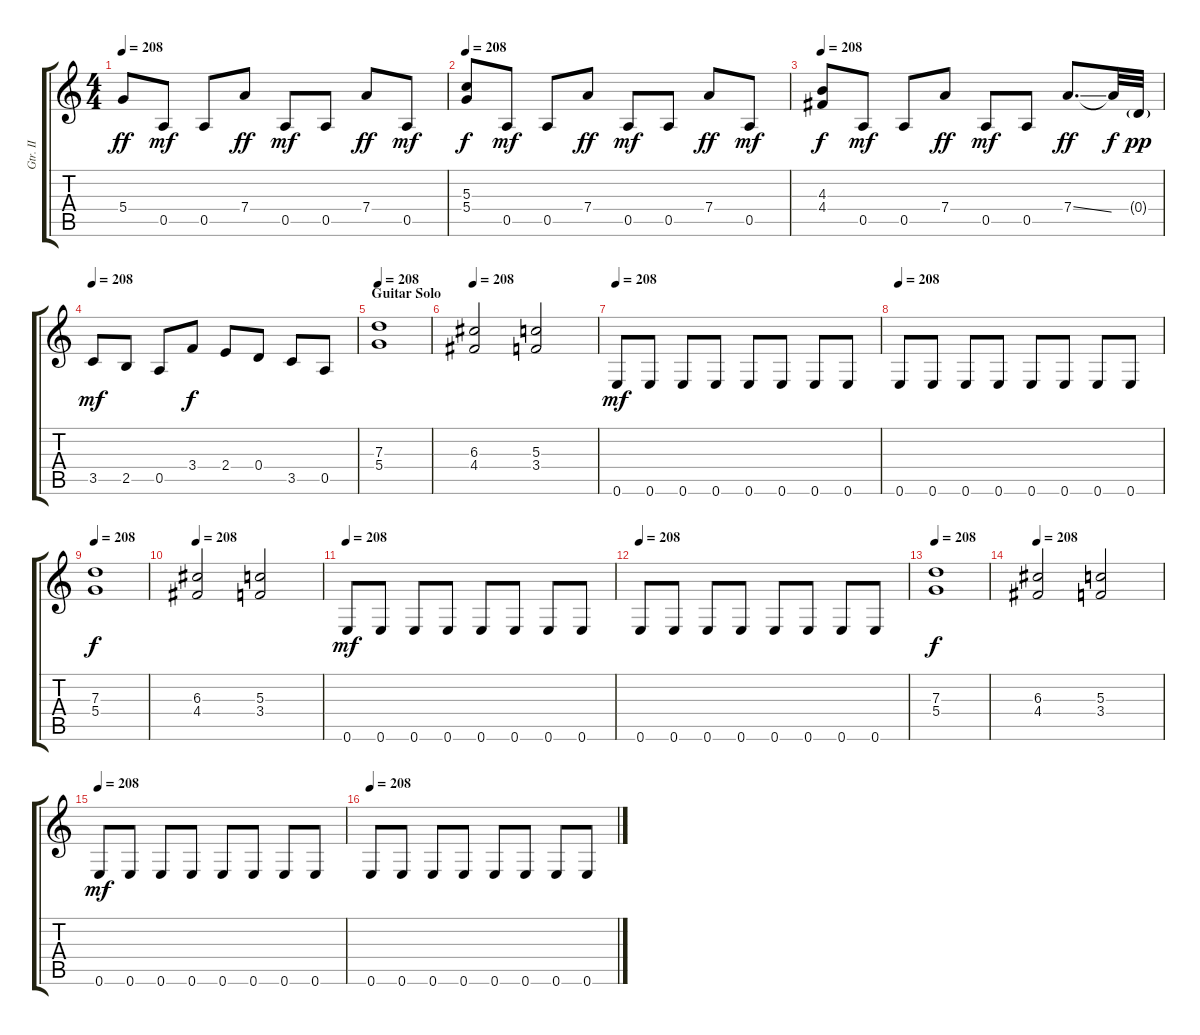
\track ("Gtr. II" "Gtr. II") {instrument overdrivenguitar}
\staff {score tabs}
\tuning (E4 B3 G3 D3 A2 E2) {hide}
\ts (4 4)
\tempo 208
\clef g2
\ks c
5.4.8{dy ff} 0.5.8{dy mf} 0.5.8 7.4.8{dy ff} 0.5.8{dy mf} 0.5.8 7.4.8{dy ff} 0.5.8{dy mf} |
\tempo 208
(5.3 5.4).8{dy f} 0.5.8{dy mf} 0.5.8 7.4.8{dy ff} 0.5.8{dy mf} 0.5.8 7.4.8{dy ff} 0.5.8{dy mf} |
\tempo 208
(4.3 4.4).8{dy f} 0.5.8{dy mf} 0.5.8 7.4.8{dy ff} 0.5.8{dy mf} 0.5.8 7.4{ss}.8{d dy ff} 7.4{t}.32{dy f} 0.4{g}.32{dy pp} |
\tempo 208
3.5.8{dy mf} 2.5.8 0.5.8 3.4.8{dy f} 2.4.8 0.4.8 3.5.8 0.5.8 |
\section ("" "Guitar Solo")
\tempo 208
(7.3 5.4).1 |
\tempo 208
(6.3 4.4).2 (5.3 3.4).2 |
\tempo 208
0.6.8{dy mf} 0.6.8 0.6.8 0.6.8 0.6.8 0.6.8 0.6.8 0.6.8 |
\tempo 208
0.6.8 0.6.8 0.6.8 0.6.8 0.6.8 0.6.8 0.6.8 0.6.8 |
\tempo 208
(7.3 5.4).1{dy f} |
\tempo 208
(6.3 4.4).2 (5.3 3.4).2 |
\tempo 208
0.6.8{dy mf} 0.6.8 0.6.8 0.6.8 0.6.8 0.6.8 0.6.8 0.6.8 |
\tempo 208
0.6.8 0.6.8 0.6.8 0.6.8 0.6.8 0.6.8 0.6.8 0.6.8 |
\tempo 208
(7.3 5.4).1{dy f} |
\tempo 208
(6.3 4.4).2 (5.3 3.4).2 |
\tempo 208
0.6.8{dy mf} 0.6.8 0.6.8 0.6.8 0.6.8 0.6.8 0.6.8 0.6.8 |
\tempo 208
0.6.8 0.6.8 0.6.8 0.6.8 0.6.8 0.6.8 0.6.8 0.6.8
